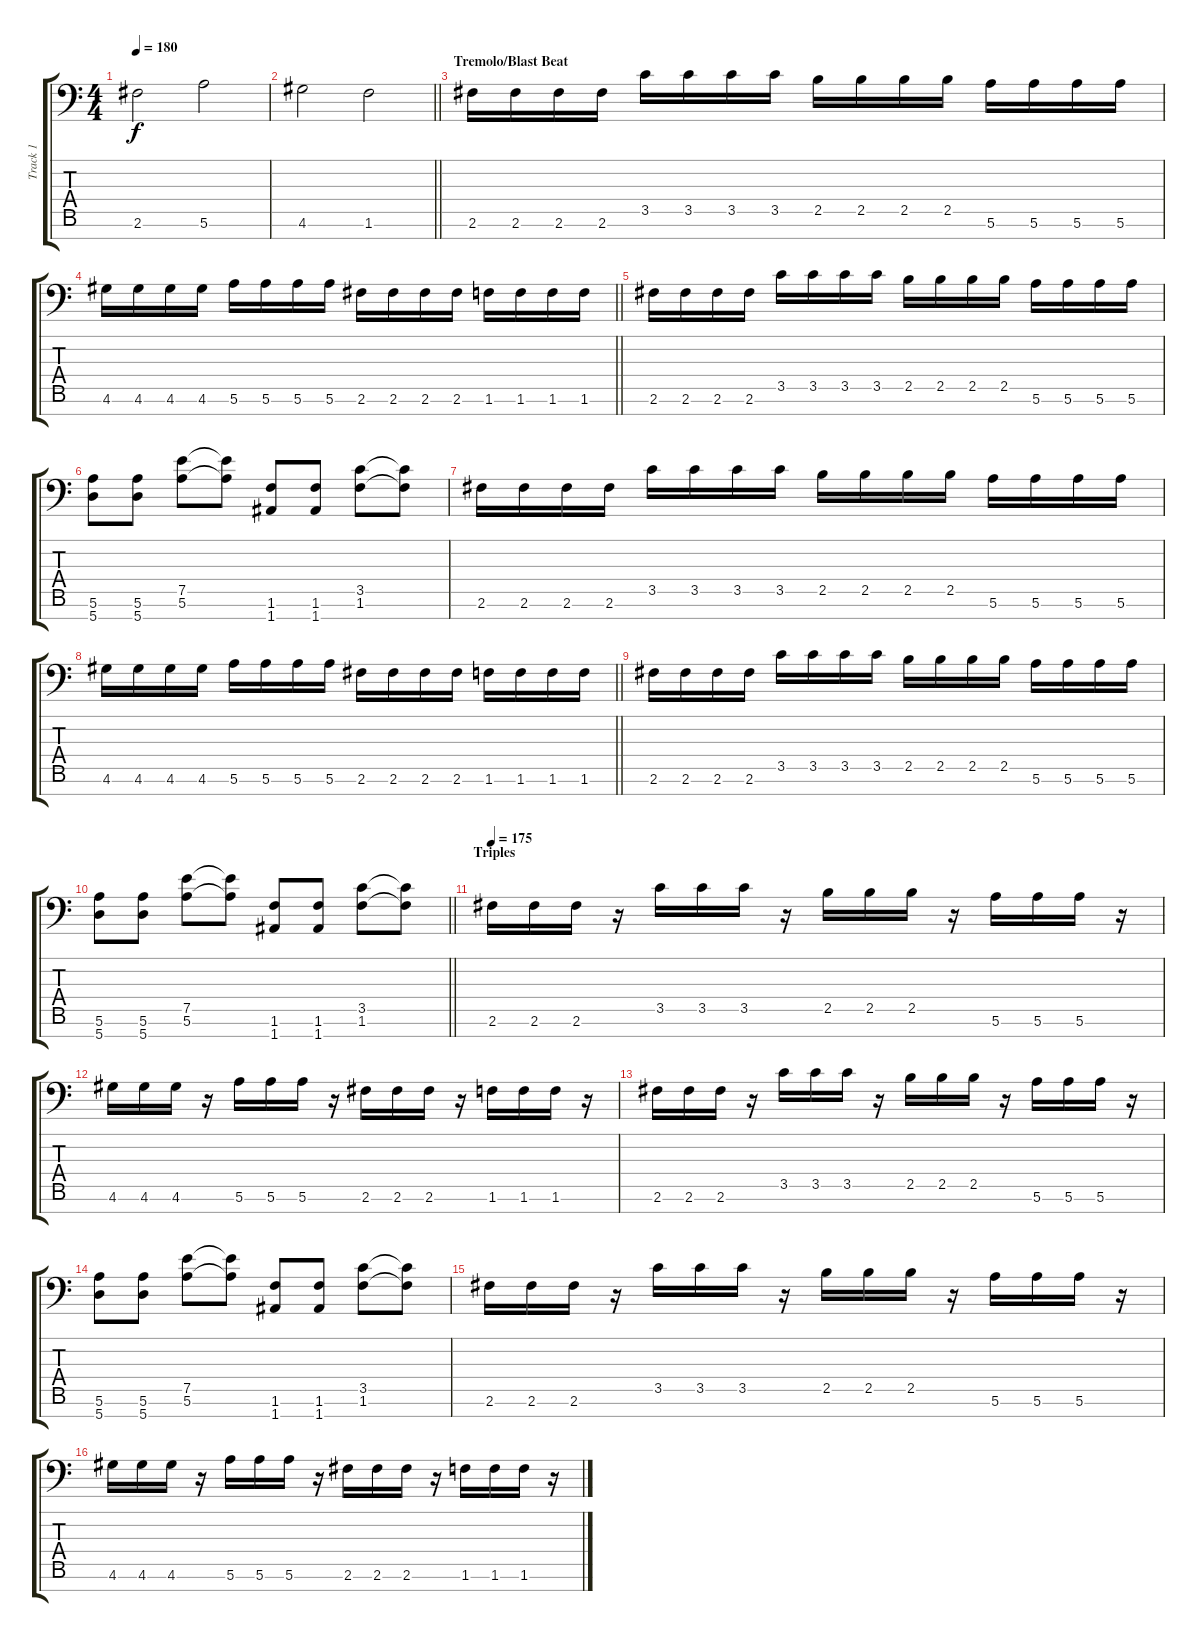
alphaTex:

\track ("Track 1" "Track 1") {instrument distortionguitar}
\staff {score tabs}
\tuning (E4 B3 G3 D3 A2 E2 A1) {hide}
\ts (4 4)
\tempo 180
\clef f4
\ks c
2.6.2{dy f} 5.6.2 |
\barLineRight lightlight
4.6.2 1.6.2 |
\section ("" "Tremolo/Blast Beat")
2.6.16 2.6.16 2.6.16 2.6.16 3.5.16 3.5.16 3.5.16 3.5.16 2.5.16 2.5.16 2.5.16 2.5.16 5.6.16 5.6.16 5.6.16 5.6.16 |
\barLineRight lightlight
4.6.16 4.6.16 4.6.16 4.6.16 5.6.16 5.6.16 5.6.16 5.6.16 2.6.16 2.6.16 2.6.16 2.6.16 1.6.16 1.6.16 1.6.16 1.6.16 |
2.6.16 2.6.16 2.6.16 2.6.16 3.5.16 3.5.16 3.5.16 3.5.16 2.5.16 2.5.16 2.5.16 2.5.16 5.6.16 5.6.16 5.6.16 5.6.16 |
(5.6 5.7).8 (5.6 5.7).8 (7.5 5.6).8 (7.5{t} 5.6{t}).8 (1.6 1.7).8 (1.6 1.7).8 (3.5 1.6).8 (3.5{t} 1.6{t}).8 |
2.6.16 2.6.16 2.6.16 2.6.16 3.5.16 3.5.16 3.5.16 3.5.16 2.5.16 2.5.16 2.5.16 2.5.16 5.6.16 5.6.16 5.6.16 5.6.16 |
\barLineRight lightlight
4.6.16 4.6.16 4.6.16 4.6.16 5.6.16 5.6.16 5.6.16 5.6.16 2.6.16 2.6.16 2.6.16 2.6.16 1.6.16 1.6.16 1.6.16 1.6.16 |
2.6.16 2.6.16 2.6.16 2.6.16 3.5.16 3.5.16 3.5.16 3.5.16 2.5.16 2.5.16 2.5.16 2.5.16 5.6.16 5.6.16 5.6.16 5.6.16 |
\barLineRight lightlight
(5.6 5.7).8 (5.6 5.7).8 (7.5 5.6).8 (7.5{t} 5.6{t}).8 (1.6 1.7).8 (1.6 1.7).8 (3.5 1.6).8 (3.5{t} 1.6{t}).8 |
\section ("" "Triples")
\tempo 175
2.6.16 2.6.16 2.6.16 r.16 3.5.16 3.5.16 3.5.16 r.16 2.5.16 2.5.16 2.5.16 r.16 5.6.16 5.6.16 5.6.16 r.16 |
4.6.16 4.6.16 4.6.16 r.16 5.6.16 5.6.16 5.6.16 r.16 2.6.16 2.6.16 2.6.16 r.16 1.6.16 1.6.16 1.6.16 r.16 |
2.6.16 2.6.16 2.6.16 r.16 3.5.16 3.5.16 3.5.16 r.16 2.5.16 2.5.16 2.5.16 r.16 5.6.16 5.6.16 5.6.16 r.16 |
(5.6 5.7).8 (5.6 5.7).8 (7.5 5.6).8 (7.5{t} 5.6{t}).8 (1.6 1.7).8 (1.6 1.7).8 (3.5 1.6).8 (3.5{t} 1.6{t}).8 |
2.6.16 2.6.16 2.6.16 r.16 3.5.16 3.5.16 3.5.16 r.16 2.5.16 2.5.16 2.5.16 r.16 5.6.16 5.6.16 5.6.16 r.16 |
4.6.16 4.6.16 4.6.16 r.16 5.6.16 5.6.16 5.6.16 r.16 2.6.16 2.6.16 2.6.16 r.16 1.6.16 1.6.16 1.6.16 r.16
